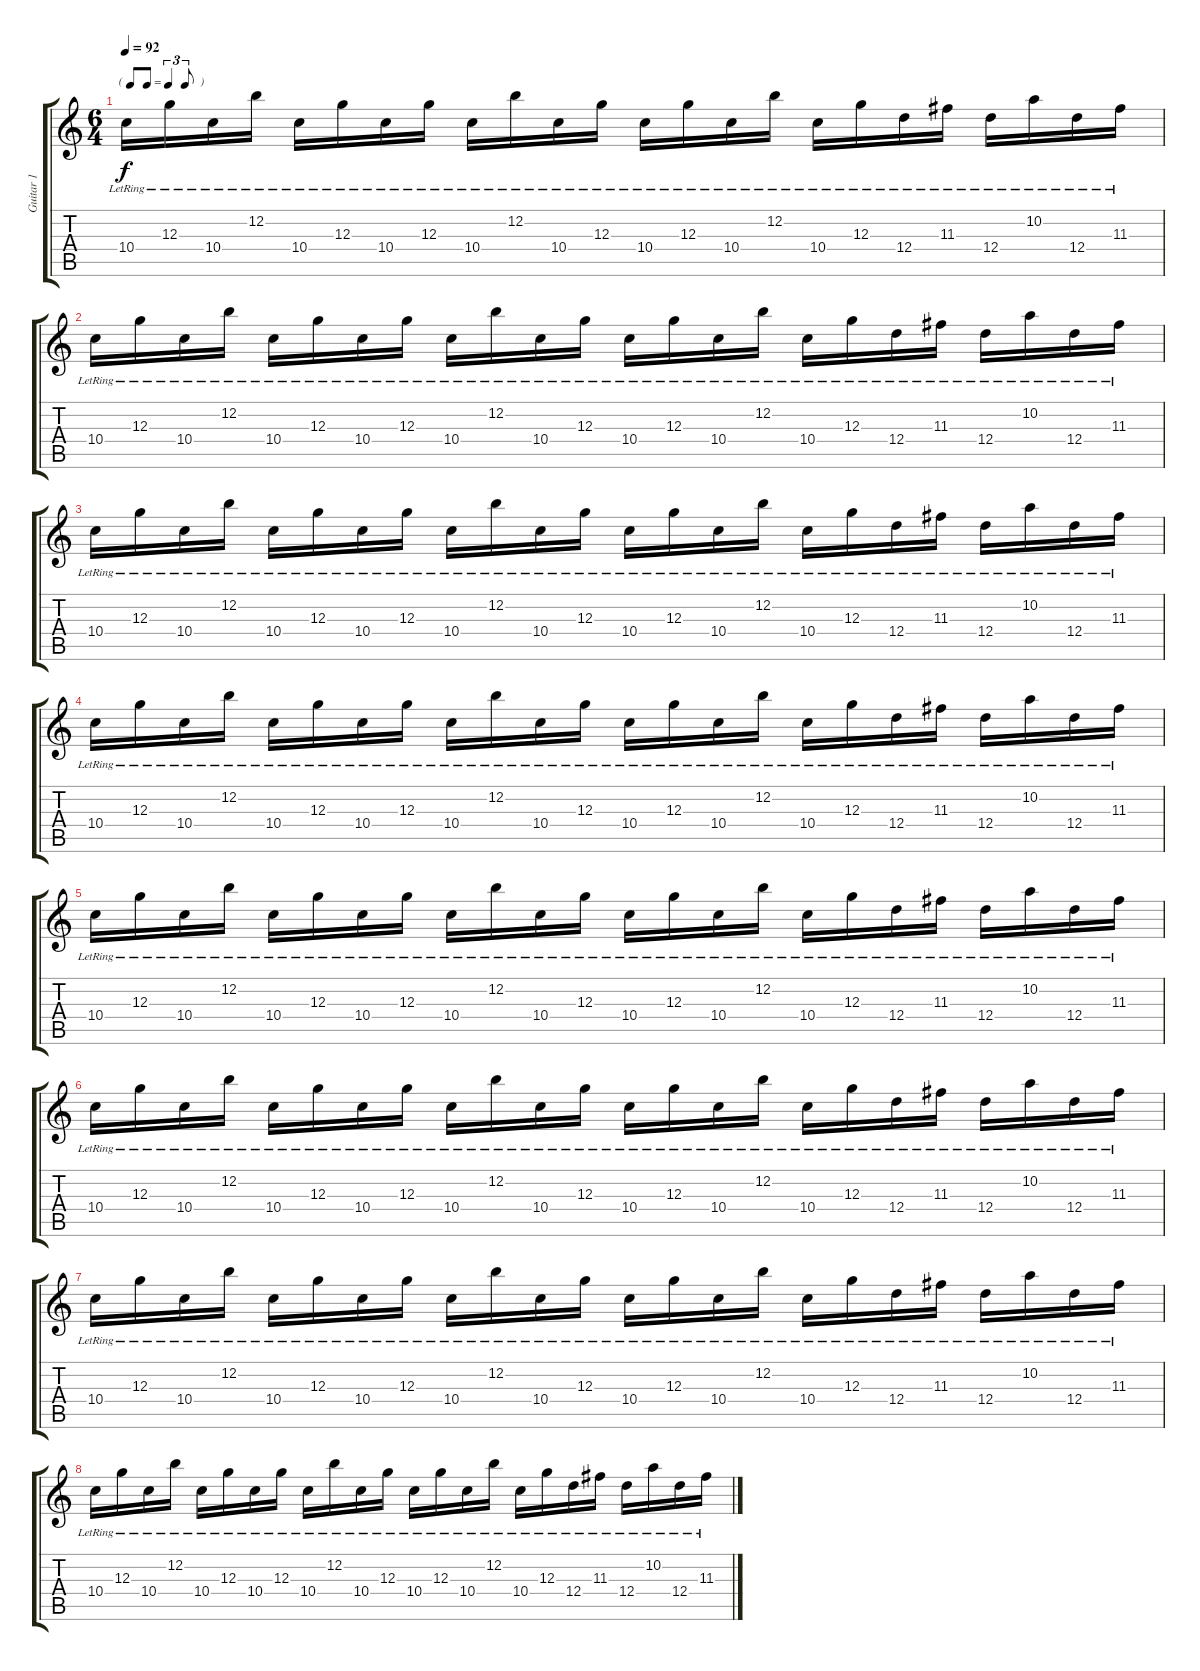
\track ("Guitar 1" "Guitar 1") {instrument distortionguitar}
\staff {score tabs}
\tuning (E4 B3 G3 D3 A2 E2) {hide}
\ts (6 4)
\tf triplet8th
\tempo 92
\clef g2
\ks c
10.4{lr}.16{dy f} 12.3{lr}.16 10.4{lr}.16 12.2{lr}.16 10.4{lr}.16 12.3{lr}.16 10.4{lr}.16 12.3{lr}.16 10.4{lr}.16 12.2{lr}.16 10.4{lr}.16 12.3{lr}.16 10.4{lr}.16 12.3{lr}.16 10.4{lr}.16 12.2{lr}.16 10.4{lr}.16 12.3{lr}.16 12.4{lr}.16 11.3{lr}.16 12.4{lr}.16 10.2{lr}.16 12.4{lr}.16 11.3{lr}.16 |
10.4{lr}.16 12.3{lr}.16 10.4{lr}.16 12.2{lr}.16 10.4{lr}.16 12.3{lr}.16 10.4{lr}.16 12.3{lr}.16 10.4{lr}.16 12.2{lr}.16 10.4{lr}.16 12.3{lr}.16 10.4{lr}.16 12.3{lr}.16 10.4{lr}.16 12.2{lr}.16 10.4{lr}.16 12.3{lr}.16 12.4{lr}.16 11.3{lr}.16 12.4{lr}.16 10.2{lr}.16 12.4{lr}.16 11.3{lr}.16 |
10.4{lr}.16 12.3{lr}.16 10.4{lr}.16 12.2{lr}.16 10.4{lr}.16 12.3{lr}.16 10.4{lr}.16 12.3{lr}.16 10.4{lr}.16 12.2{lr}.16 10.4{lr}.16 12.3{lr}.16 10.4{lr}.16 12.3{lr}.16 10.4{lr}.16 12.2{lr}.16 10.4{lr}.16 12.3{lr}.16 12.4{lr}.16 11.3{lr}.16 12.4{lr}.16 10.2{lr}.16 12.4{lr}.16 11.3{lr}.16 |
10.4{lr}.16 12.3{lr}.16 10.4{lr}.16 12.2{lr}.16 10.4{lr}.16 12.3{lr}.16 10.4{lr}.16 12.3{lr}.16 10.4{lr}.16 12.2{lr}.16 10.4{lr}.16 12.3{lr}.16 10.4{lr}.16 12.3{lr}.16 10.4{lr}.16 12.2{lr}.16 10.4{lr}.16 12.3{lr}.16 12.4{lr}.16 11.3{lr}.16 12.4{lr}.16 10.2{lr}.16 12.4{lr}.16 11.3{lr}.16 |
10.4{lr}.16 12.3{lr}.16 10.4{lr}.16 12.2{lr}.16 10.4{lr}.16 12.3{lr}.16 10.4{lr}.16 12.3{lr}.16 10.4{lr}.16 12.2{lr}.16 10.4{lr}.16 12.3{lr}.16 10.4{lr}.16 12.3{lr}.16 10.4{lr}.16 12.2{lr}.16 10.4{lr}.16 12.3{lr}.16 12.4{lr}.16 11.3{lr}.16 12.4{lr}.16 10.2{lr}.16 12.4{lr}.16 11.3{lr}.16 |
10.4{lr}.16 12.3{lr}.16 10.4{lr}.16 12.2{lr}.16 10.4{lr}.16 12.3{lr}.16 10.4{lr}.16 12.3{lr}.16 10.4{lr}.16 12.2{lr}.16 10.4{lr}.16 12.3{lr}.16 10.4{lr}.16 12.3{lr}.16 10.4{lr}.16 12.2{lr}.16 10.4{lr}.16 12.3{lr}.16 12.4{lr}.16 11.3{lr}.16 12.4{lr}.16 10.2{lr}.16 12.4{lr}.16 11.3{lr}.16 |
10.4{lr}.16 12.3{lr}.16 10.4{lr}.16 12.2{lr}.16 10.4{lr}.16 12.3{lr}.16 10.4{lr}.16 12.3{lr}.16 10.4{lr}.16 12.2{lr}.16 10.4{lr}.16 12.3{lr}.16 10.4{lr}.16 12.3{lr}.16 10.4{lr}.16 12.2{lr}.16 10.4{lr}.16 12.3{lr}.16 12.4{lr}.16 11.3{lr}.16 12.4{lr}.16 10.2{lr}.16 12.4{lr}.16 11.3{lr}.16 |
10.4{lr}.16 12.3{lr}.16 10.4{lr}.16 12.2{lr}.16 10.4{lr}.16 12.3{lr}.16 10.4{lr}.16 12.3{lr}.16 10.4{lr}.16 12.2{lr}.16 10.4{lr}.16 12.3{lr}.16 10.4{lr}.16 12.3{lr}.16 10.4{lr}.16 12.2{lr}.16 10.4{lr}.16 12.3{lr}.16 12.4{lr}.16 11.3{lr}.16 12.4{lr}.16 10.2{lr}.16 12.4{lr}.16 11.3{lr}.16
